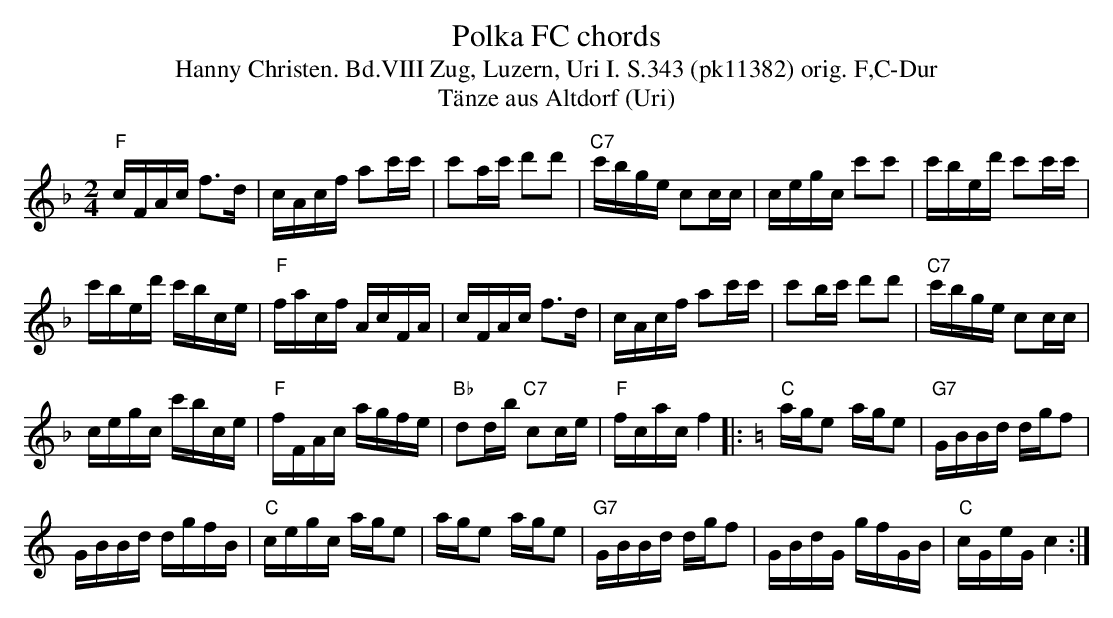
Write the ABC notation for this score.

X:1
T:Polka FC chords
T:Hanny Christen. Bd.VIII Zug, Luzern, Uri I. S.343 (pk11382) orig. F,C-Dur
T: T\"anze aus Altdorf (Uri)
M:2/4
L:1/16
K:F %%MIDI gchordon
"F"cFAc f3d | cAcf a2c'c' | c'2ac' d'2d'2 | "C7"c'bge c2cc | cegc c'2c'2 | c'bed' c'2c'c' |
c'bed' c'bce | "F"facf AcFA | cFAc f3d | cAcf a2c'c' | c'2bc' d'2d'2 | "C7"c'bge c2cc |
cegc c'bce | "F"fFAc agfe | "Bb"d2db "C7"c2ce | "F"fcac f4 |: [K:C] "C"age2 age2 | "G7"GBBd dgf2 |
GBBd dgfB | "C"cegc age2 | age2 age2 | "G7"GBBd dgf2 | GBdG gfGB | "C"cGeG c4 :|
